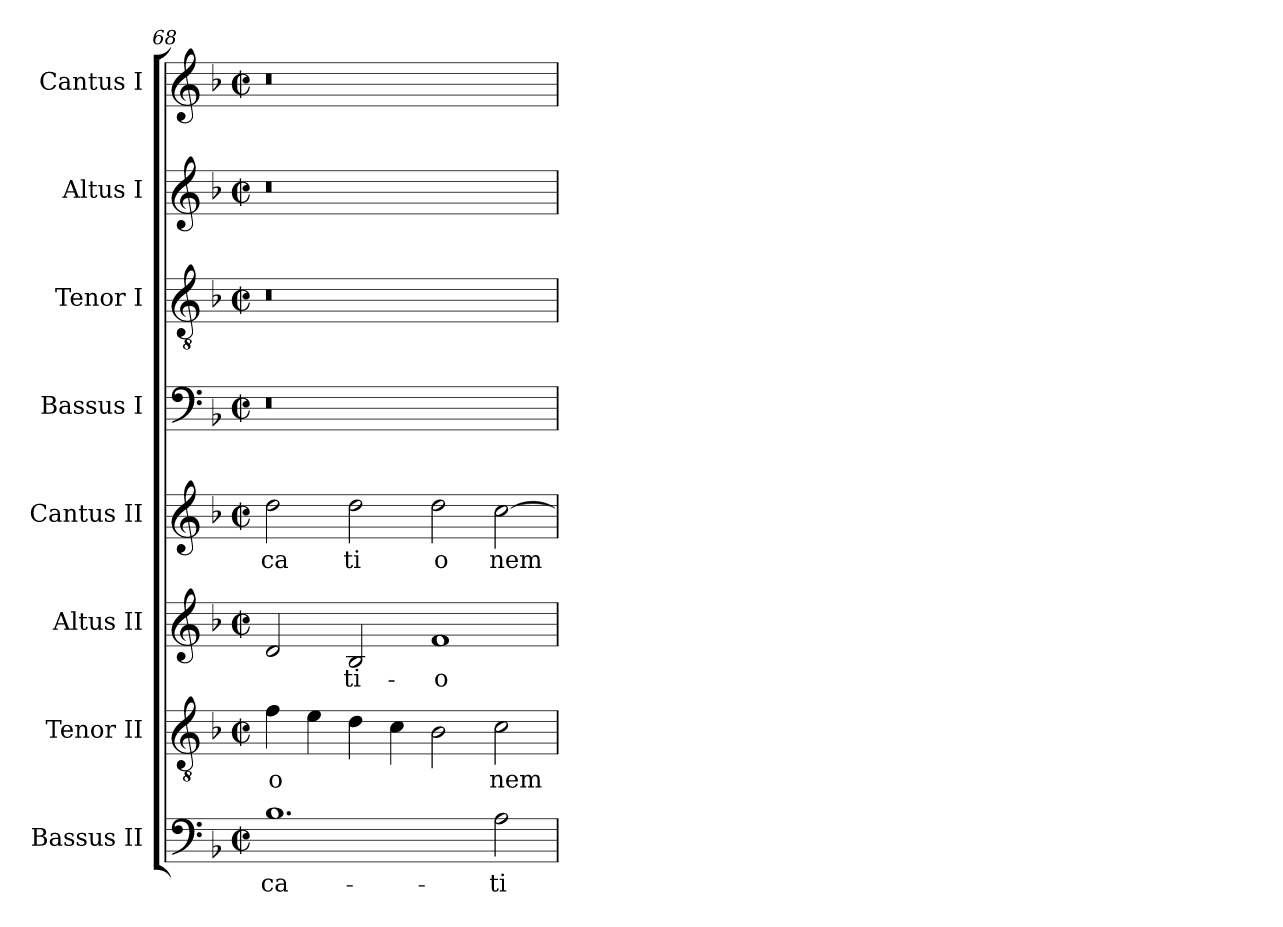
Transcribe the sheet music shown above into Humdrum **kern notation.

**kern	**text	**kern	**text	**kern	**text	**kern	**text	**kern	**kern	**kern	**kern
*part8	*part8	*part7	*part7	*part6	*part6	*part5	*part5	*part4	*part3	*part2	*part1
*staff8	*staff8	*staff7	*staff7	*staff6	*staff6	*staff5	*staff5	*staff4	*staff3	*staff2	*staff1
*I"Bassus II	*	*I"Tenor II	*	*I"Altus II	*	*I"Cantus II	*	*I"Bassus I	*I"Tenor I	*I"Altus I	*I"Cantus I
*clefF4	*	*clefGv2	*	*clefG2	*	*clefG2	*	*clefF4	*clefGv2	*clefG2	*clefG2
*k[b-]	*	*k[b-]	*	*k[b-]	*	*k[b-]	*	*k[b-]	*k[b-]	*k[b-]	*k[b-]
*F:	*	*F:	*	*F:	*	*F:	*	*F:	*F:	*F:	*F:
*M2/2	*	*M2/2	*	*M2/2	*	*M2/2	*	*M2/2	*M2/2	*M2/2	*M2/2
*met(c|)	*	*met(c|)	*	*met(c|)	*	*met(c|)	*	*met(c|)	*met(c|)	*met(c|)	*met(c|)
=68	=68	=68	=68	=68	=68	=68	=68	=68	=68	=68	=68
!	!LO:LY:b:cj	!	!LO:LY:b:cj	!	!	!	!LO:LY:b:cj	!	!	!	!
1.B-	-ca-	4f\	o	2d/	.	2dd\	ca	0r	0r	0r	0r
.	.	4e\	.	.	.	.	.	.	.	.	.
!	!	!	!	!	!LO:LY:b:cj	!	!LO:LY:b:cj	!	!	!	!
.	.	4d\	.	2B-/	-ti-	2dd\	ti	.	.	.	.
.	.	4c\	.	.	.	.	.	.	.	.	.
!	!	!	!	!	!LO:LY:b:cj	!	!LO:LY:b:cj	!	!	!	!
.	.	2B-\	.	1f	-o-	2dd\	o	.	.	.	.
!	!LO:LY:b:cj	!	!LO:LY:b:cj	!	!	!	!LO:LY:b	!	!	!	!
2A\	-ti-	2c\	nem	.	.	[<2cc\	nem	.	.	.	.
=	=	=	=	=	=	=	=	=	=	=	=
*-	*-	*-	*-	*-	*-	*-	*-	*-	*-	*-	*-
